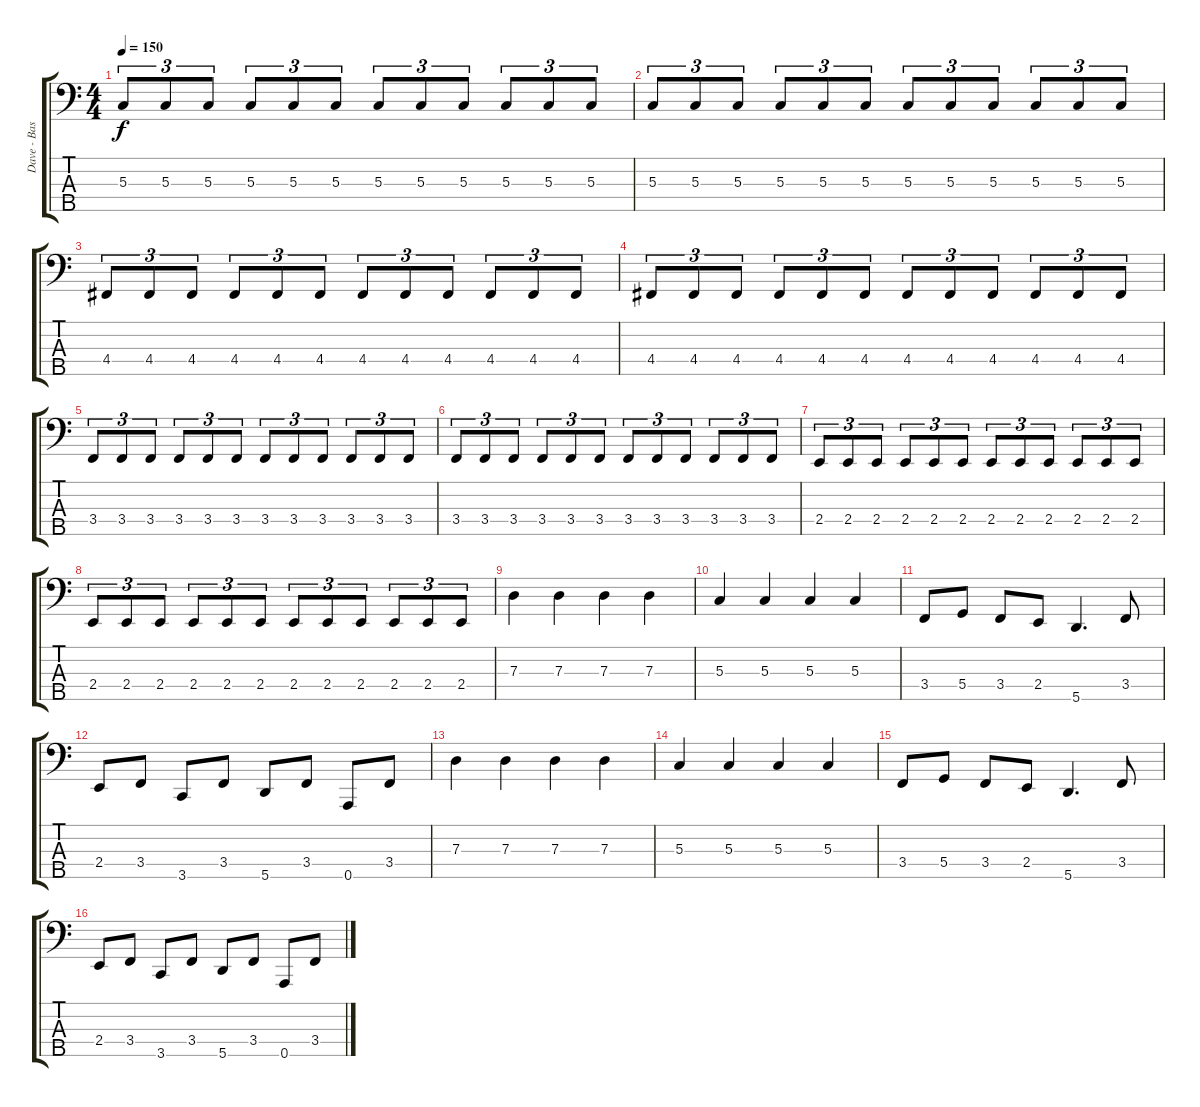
\track ("Dave - Bass" "Dave - Bas") {instrument electricbasspick}
\staff {score tabs}
\tuning (F2 C2 G1 D1 A0) {hide}
\ts (4 4)
\tempo 150
\clef f4
\ks c
5.3.8{tu (3 2) dy f} 5.3.8{tu (3 2)} 5.3.8{tu (3 2)} 5.3.8{tu (3 2)} 5.3.8{tu (3 2)} 5.3.8{tu (3 2)} 5.3.8{tu (3 2)} 5.3.8{tu (3 2)} 5.3.8{tu (3 2)} 5.3.8{tu (3 2)} 5.3.8{tu (3 2)} 5.3.8{tu (3 2)} |
5.3.8{tu (3 2)} 5.3.8{tu (3 2)} 5.3.8{tu (3 2)} 5.3.8{tu (3 2)} 5.3.8{tu (3 2)} 5.3.8{tu (3 2)} 5.3.8{tu (3 2)} 5.3.8{tu (3 2)} 5.3.8{tu (3 2)} 5.3.8{tu (3 2)} 5.3.8{tu (3 2)} 5.3.8{tu (3 2)} |
4.4.8{tu (3 2)} 4.4.8{tu (3 2)} 4.4.8{tu (3 2)} 4.4.8{tu (3 2)} 4.4.8{tu (3 2)} 4.4.8{tu (3 2)} 4.4.8{tu (3 2)} 4.4.8{tu (3 2)} 4.4.8{tu (3 2)} 4.4.8{tu (3 2)} 4.4.8{tu (3 2)} 4.4.8{tu (3 2)} |
4.4.8{tu (3 2)} 4.4.8{tu (3 2)} 4.4.8{tu (3 2)} 4.4.8{tu (3 2)} 4.4.8{tu (3 2)} 4.4.8{tu (3 2)} 4.4.8{tu (3 2)} 4.4.8{tu (3 2)} 4.4.8{tu (3 2)} 4.4.8{tu (3 2)} 4.4.8{tu (3 2)} 4.4.8{tu (3 2)} |
3.4.8{tu (3 2)} 3.4.8{tu (3 2)} 3.4.8{tu (3 2)} 3.4.8{tu (3 2)} 3.4.8{tu (3 2)} 3.4.8{tu (3 2)} 3.4.8{tu (3 2)} 3.4.8{tu (3 2)} 3.4.8{tu (3 2)} 3.4.8{tu (3 2)} 3.4.8{tu (3 2)} 3.4.8{tu (3 2)} |
3.4.8{tu (3 2)} 3.4.8{tu (3 2)} 3.4.8{tu (3 2)} 3.4.8{tu (3 2)} 3.4.8{tu (3 2)} 3.4.8{tu (3 2)} 3.4.8{tu (3 2)} 3.4.8{tu (3 2)} 3.4.8{tu (3 2)} 3.4.8{tu (3 2)} 3.4.8{tu (3 2)} 3.4.8{tu (3 2)} |
2.4.8{tu (3 2)} 2.4.8{tu (3 2)} 2.4.8{tu (3 2)} 2.4.8{tu (3 2)} 2.4.8{tu (3 2)} 2.4.8{tu (3 2)} 2.4.8{tu (3 2)} 2.4.8{tu (3 2)} 2.4.8{tu (3 2)} 2.4.8{tu (3 2)} 2.4.8{tu (3 2)} 2.4.8{tu (3 2)} |
2.4.8{tu (3 2)} 2.4.8{tu (3 2)} 2.4.8{tu (3 2)} 2.4.8{tu (3 2)} 2.4.8{tu (3 2)} 2.4.8{tu (3 2)} 2.4.8{tu (3 2)} 2.4.8{tu (3 2)} 2.4.8{tu (3 2)} 2.4.8{tu (3 2)} 2.4.8{tu (3 2)} 2.4.8{tu (3 2)} |
7.3.4 7.3.4 7.3.4 7.3.4 |
5.3.4 5.3.4 5.3.4 5.3.4 |
3.4.8 5.4.8 3.4.8 2.4.8 5.5.4{d} 3.4.8 |
2.4.8 3.4.8 3.5.8 3.4.8 5.5.8 3.4.8 0.5.8 3.4.8 |
7.3.4 7.3.4 7.3.4 7.3.4 |
5.3.4 5.3.4 5.3.4 5.3.4 |
3.4.8 5.4.8 3.4.8 2.4.8 5.5.4{d} 3.4.8 |
2.4.8 3.4.8 3.5.8 3.4.8 5.5.8 3.4.8 0.5.8 3.4.8
